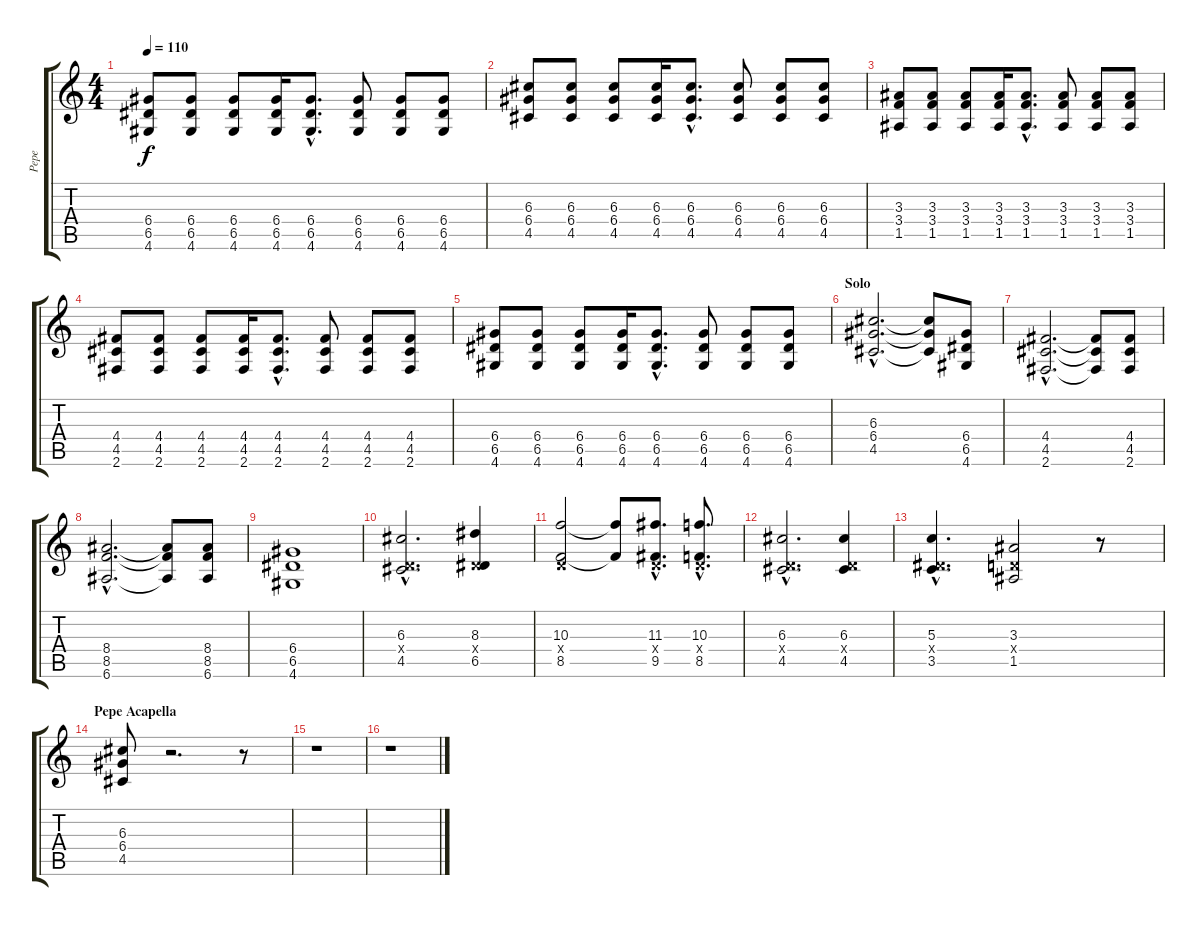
\track ("Pepe" "Pepe") {instrument distortionguitar}
\staff {score tabs}
\tuning (E4 B3 G3 D3 A2 E2) {hide}
\ts (4 4)
\tempo 110
\clef g2
\ks c
(6.4 6.5 4.6).8{dy f} (6.4 6.5 4.6).8 (6.4 6.5 4.6).8 (6.4 6.5 4.6).16 (6.4{hac} 6.5{hac} 4.6{hac}).8{d} (6.4 6.5 4.6).8 (6.4 6.5 4.6).8 (6.4 6.5 4.6).8 |
(6.3 6.4 4.5).8 (6.3 6.4 4.5).8 (6.3 6.4 4.5).8 (6.3 6.4 4.5).16 (6.3{hac} 6.4{hac} 4.5{hac}).8{d} (6.3 6.4 4.5).8 (6.3 6.4 4.5).8 (6.3 6.4 4.5).8 |
(3.3 3.4 1.5).8 (3.3 3.4 1.5).8 (3.3 3.4 1.5).8 (3.3 3.4 1.5).16 (3.3{hac} 3.4{hac} 1.5{hac}).8{d} (3.3 3.4 1.5).8 (3.3 3.4 1.5).8 (3.3 3.4 1.5).8 |
(4.4 4.5 2.6).8 (4.4 4.5 2.6).8 (4.4 4.5 2.6).8 (4.4 4.5 2.6).16 (4.4{hac} 4.5{hac} 2.6{hac}).8{d} (4.4 4.5 2.6).8 (4.4 4.5 2.6).8 (4.4 4.5 2.6).8 |
(6.4 6.5 4.6).8 (6.4 6.5 4.6).8 (6.4 6.5 4.6).8 (6.4 6.5 4.6).16 (6.4{hac} 6.5{hac} 4.6{hac}).8{d} (6.4 6.5 4.6).8 (6.4 6.5 4.6).8 (6.4 6.5 4.6).8 |
\section ("" "Solo ")
(6.3{hac} 6.4{hac} 4.5{hac}).2{d} (6.3{t} 6.4{t} 4.5{t}).8 (6.4 6.5 4.6).8 |
(4.4{hac} 4.5{hac} 2.6{hac}).2{d} (4.4{t} 4.5{t} 2.6{t}).8 (4.4 4.5 2.6).8 |
(8.4{hac} 8.5{hac} 6.6{hac}).2{d} (8.4{t} 8.5{t} 6.6{t}).8 (8.4 8.5 6.6).8 |
(6.4 6.5 4.6).1 |
(6.3{hac} 0.4{hac x} 4.5{hac}).2{d volume 11} (8.3 0.4{x} 6.5).4 |
(10.3 0.4{x} 8.5).2 (10.3{t} 8.5{t}).8 (11.3{hac} 0.4{hac x} 9.5{hac}).8{d} (10.3{hac} 0.4{hac x} 8.5{hac}).8{d} |
(6.3{hac} 0.4{hac x} 4.5{hac}).2{d} (6.3 0.4{x} 4.5).4 |
(5.3{hac} 1.4{hac x} 3.5{hac}).4{d} (3.3 0.4{x} 1.5).2 r.8 |
\section ("" "Pepe Acapella")
(6.3 6.4 4.5).8 r.2{d} r.8 |
r.1 |
r.1
